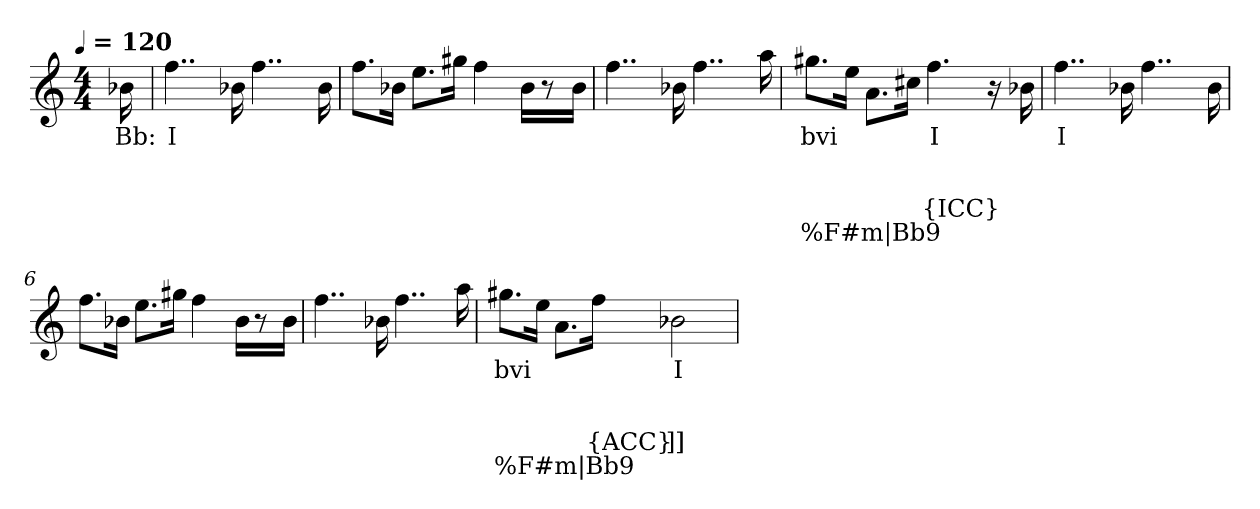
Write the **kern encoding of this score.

**kern	**text	**text	**text	**text	**text
*part1	*part1	*part1	*part1	*part1	*part1
*staff1	*staff1	*staff1	*staff1	*staff1	*staff1
*clefG2	*	*	*	*	*
*k[]	*	*	*	*	*
*C:	*	*	*	*	*
!!LO:TX:omd:t=[quarter] = 120
*M4/4	*	*	*	*	*
*MM120	*	*	*	*	*
=	=	=	=	=	=
16b-X	Bb:	.	.	.	.
=1	=1	=1	=1	=1	=1
4..ff	I	.	.	.	.
16b-X	.	.	.	.	.
4..ff	.	.	.	.	.
16b-	.	.	.	.	.
=2	=2	=2	=2	=2	=2
8.ffL	.	.	.	.	.
16b-XJk	.	.	.	.	.
8.eeL	.	.	.	.	.
16gg#XJk	.	.	.	.	.
4ff	.	.	.	.	.
16b-LL	.	.	.	.	.
8r	.	.	.	.	.
16b-JJ	.	.	.	.	.
=3	=3	=3	=3	=3	=3
4..ff	.	.	.	.	.
16b-X	.	.	.	.	.
4..ff	.	.	.	.	.
16aa	.	.	.	.	.
=4	=4	=4	=4	=4	=4
8.gg#XL	bvi	.	.	.	%F#m|Bb9
16eeJk	.	.	.	.	.
8.aL	.	.	.	.	.
16cc#XJk	.	.	.	.	.
4.ff	I	.	.	{ICC}	.
16r	.	.	.	.	.
16b-X	.	.	.	.	.
=5	=5	=5	=5	=5	=5
4..ff	I	.	.	.	.
16b-X	.	.	.	.	.
4..ff	.	.	.	.	.
16b-	.	.	.	.	.
=6	=6	=6	=6	=6	=6
8.ffL	.	.	.	.	.
16b-XJk	.	.	.	.	.
8.eeL	.	.	.	.	.
16gg#XJk	.	.	.	.	.
4ff	.	.	.	.	.
16b-LL	.	.	.	.	.
8r	.	.	.	.	.
16b-JJ	.	.	.	.	.
=7	=7	=7	=7	=7	=7
4..ff	.	.	.	.	.
16b-X	.	.	.	.	.
4..ff	.	.	.	.	.
16aa	.	.	.	.	.
=8	=8	=8	=8	=8	=8
8.gg#XL	bvi	.	.	.	%F#m|Bb9
16eeJk	.	.	.	.	.
8.aL	.	.	.	.	.
16ffJk	.	.	.	{ACC}	.
2b-X	I	.	.	]]	.
=	=	=	=	=	=
*-	*-	*-	*-	*-	*-
